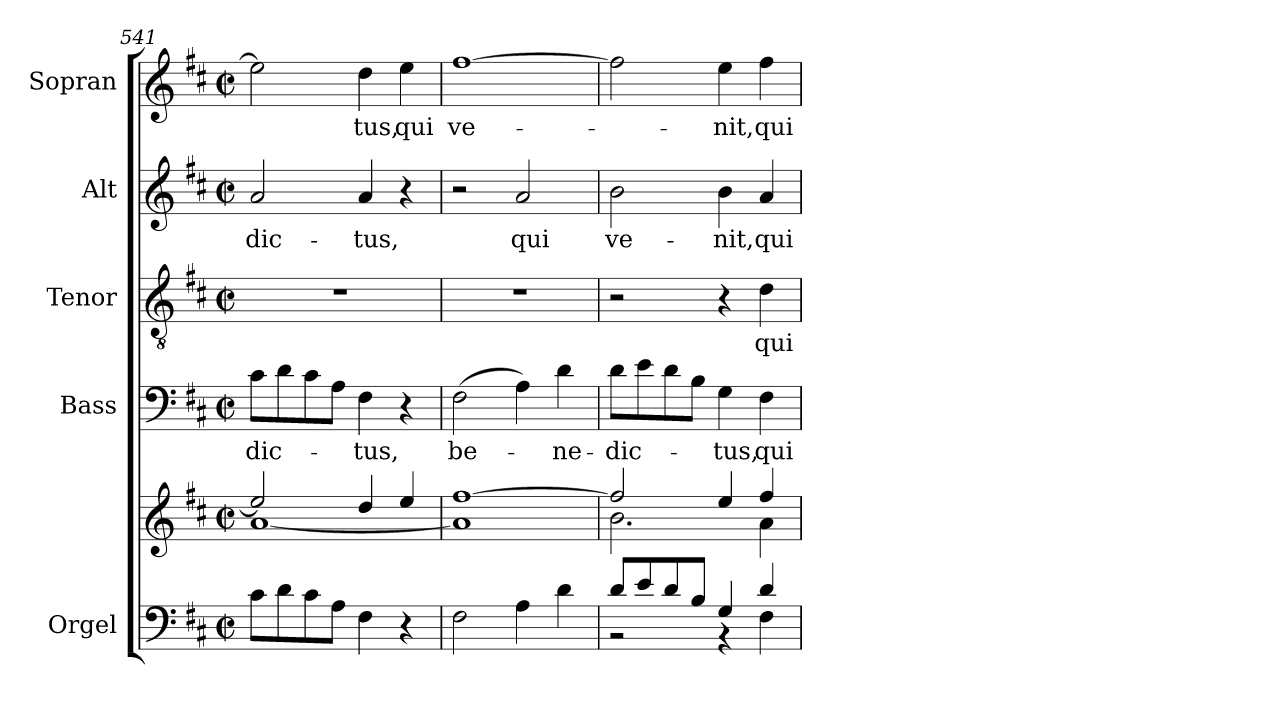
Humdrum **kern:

**kern	**kern	**kern	**text	**kern	**text	**kern	**text	**kern	**text
*part5	*part5	*part4	*part4	*part3	*part3	*part2	*part2	*part1	*part1
*staff6	*staff5	*staff4	*staff4	*staff3	*staff3	*staff2	*staff2	*staff1	*staff1
*I"Orgel	*	*I"Bass	*	*I"Tenor	*	*I"Alt	*	*I"Sopran	*
*I'Org.	*	*I'B	*	*I'T	*	*I'A	*	*I'S	*
*clefF4	*clefG2	*clefF4	*	*clefGv2	*	*clefG2	*	*clefG2	*
*k[f#c#]	*k[f#c#]	*k[f#c#]	*	*k[f#c#]	*	*k[f#c#]	*	*k[f#c#]	*
*D:	*D:	*D:	*	*D:	*	*D:	*	*D:	*
*M2/2	*M2/2	*M2/2	*	*M2/2	*	*M2/2	*	*M2/2	*
*met(c|)	*met(c|)	*met(c|)	*	*met(c|)	*	*met(c|)	*	*met(c|)	*
=541	=541	=541	=541	=541	=541	=541	=541	=541	=541
*	*^	*	*	*	*	*	*	*	*
!	!	!	!	!LO:LY:b	!	!	!	!LO:LY:b	!	!
8c#\L	2ee/]	[<1a	8c#\L	-dic-	1r	.	2a/	-dic-	2ee\]	.
8d\	.	.	8d\	.	.	.	.	.	.	.
8c#\	.	.	8c#\	.	.	.	.	.	.	.
8A\J	.	.	8A\J	.	.	.	.	.	.	.
!	!	!	!	!LO:LY:b	!	!	!	!LO:LY:b	!	!LO:LY:b
4F#\	4dd/	.	4F#\	-tus,	.	.	4a/	-tus,	4dd\	-tus,
!	!	!	!	!	!	!	!	!	!	!LO:LY:b
4r	4ee/	.	4r	.	.	.	4r	.	4ee\	qui
=542	=542	=542	=542	=542	=542	=542	=542	=542	=542	=542
!	!	!	!	!LO:LY:b	!	!	!	!	!	!LO:LY:b
2F#\	[>1ff#	1a]	(>2F#\	be-	1r	.	2r	.	[1ff#	ve-
!	!	!	!	!	!	!	!	!LO:LY:b	!	!
4A\	.	.	4A\)	.	.	.	2a/	qui	.	.
!	!	!	!	!LO:LY:b	!	!	!	!	!	!
4d\	.	.	4d\	-ne-	.	.	.	.	.	.
=543	=543	=543	=543	=543	=543	=543	=543	=543	=543	=543
*^	*	*	*	*	*	*	*	*	*	*
!	!	!	!	!	!LO:LY:b	!	!	!	!LO:LY:b	!	!
8d/L	2r	2ff#/]	2.b\	8d\L	-dic-	2r	.	2b\	ve-	2ff#\]	.
8e/	.	.	.	8e\	.	.	.	.	.	.	.
8d/	.	.	.	8d\	.	.	.	.	.	.	.
8B/J	.	.	.	8B\J	.	.	.	.	.	.	.
!	!	!	!	!	!LO:LY:b	!	!	!	!LO:LY:b	!	!LO:LY:b
4G/	4r	4ee/	.	4G\	-tus,	4r	.	4b\	-nit,	4ee\	-nit,
!	!	!	!	!	!LO:LY:b	!	!LO:LY:b	!	!LO:LY:b	!	!LO:LY:b
4d/	4F#\	4ff#/	4a\	4F#\	qui	4d\	qui	4a/	qui	4ff#\	qui
*v	*v	*	*	*	*	*	*	*	*	*	*
*	*v	*v	*	*	*	*	*	*	*	*
=	=	=	=	=	=	=	=	=	=
*-	*-	*-	*-	*-	*-	*-	*-	*-	*-
